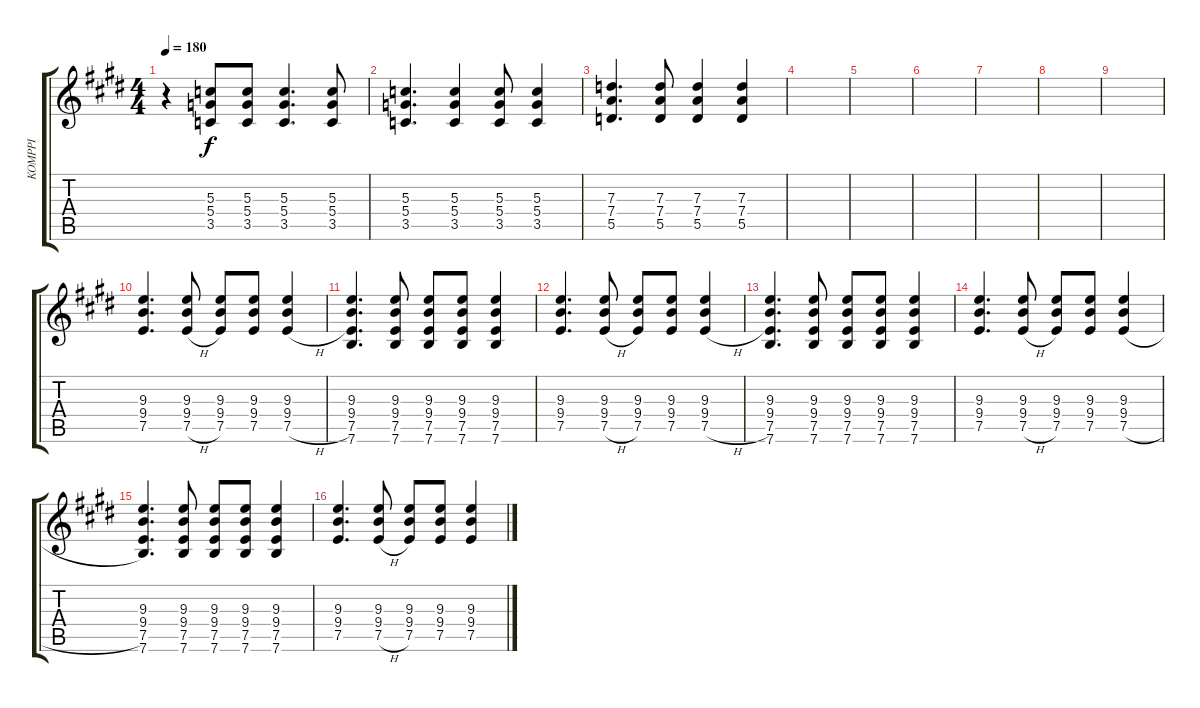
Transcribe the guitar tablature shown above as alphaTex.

\track ("KOMPPI" "KOMPPI") {instrument electricguitarmuted}
\staff {score tabs}
\tuning (E4 B3 G3 D3 A2 E2) {hide}
\ts (4 4)
\tempo 180
\clef g2
\ks e
r.4{dy f} (5.3 5.4 3.5).8 (5.3 5.4 3.5).8 (5.3 5.4 3.5).4{d} (5.3 5.4 3.5).8 |
(5.3 5.4 3.5).4{d} (5.3 5.4 3.5).4 (5.3 5.4 3.5).8 (5.3 5.4 3.5).4 |
(7.3 7.4 5.5).4{d} (7.3 7.4 5.5).8 (7.3 7.4 5.5).4 (7.3 7.4 5.5).4 |
|
|
|
|
|
|
(9.3 9.4 7.5).4{d} (9.3 9.4 7.5{h}).8 (9.3 9.4 7.5).8 (9.3 9.4 7.5).8 (9.3 9.4 7.5{h}).4 |
(9.3 9.4 7.5 7.6).4{d} (9.3 9.4 7.5 7.6).8 (9.3 9.4 7.5 7.6).8 (9.3 9.4 7.5 7.6).8 (9.3 9.4 7.5 7.6).4 |
(9.3 9.4 7.5).4{d} (9.3 9.4 7.5{h}).8 (9.3 9.4 7.5).8 (9.3 9.4 7.5).8 (9.3 9.4 7.5{h}).4 |
(9.3 9.4 7.5 7.6).4{d} (9.3 9.4 7.5 7.6).8 (9.3 9.4 7.5 7.6).8 (9.3 9.4 7.5 7.6).8 (9.3 9.4 7.5 7.6).4 |
(9.3 9.4 7.5).4{d} (9.3 9.4 7.5{h}).8 (9.3 9.4 7.5).8 (9.3 9.4 7.5).8 (9.3 9.4 7.5{h}).4 |
(9.3 9.4 7.5 7.6).4{d} (9.3 9.4 7.5 7.6).8 (9.3 9.4 7.5 7.6).8 (9.3 9.4 7.5 7.6).8 (9.3 9.4 7.5 7.6).4 |
(9.3 9.4 7.5).4{d} (9.3 9.4 7.5{h}).8 (9.3 9.4 7.5).8 (9.3 9.4 7.5).8 (9.3 9.4 7.5{h}).4
